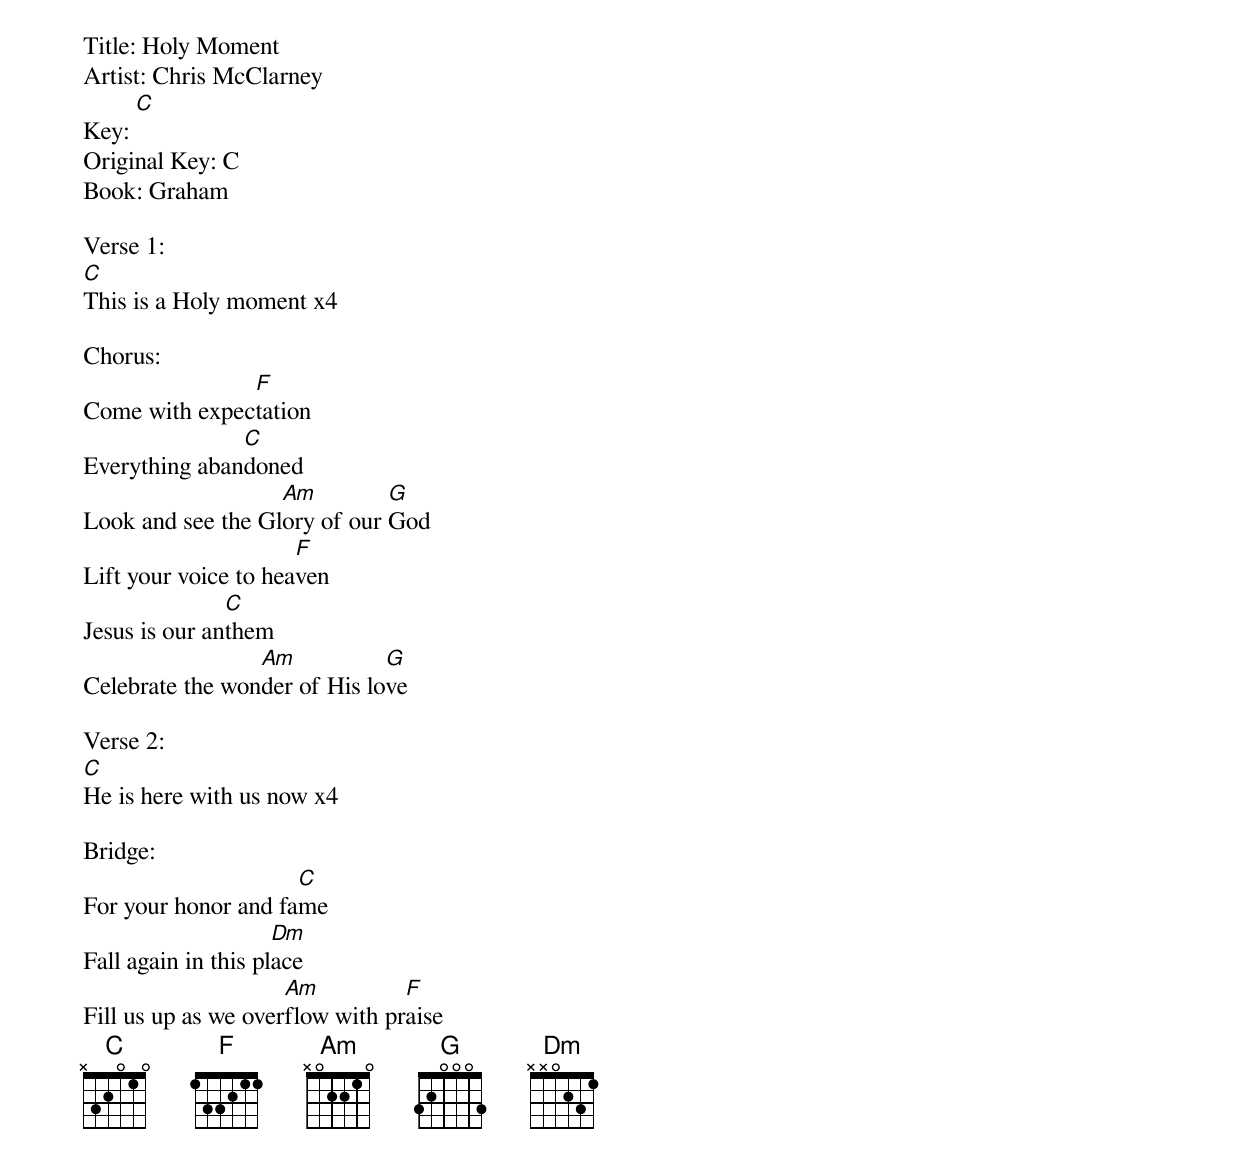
Title: Holy Moment
Artist: Chris McClarney
Key: [C]
Original Key: C
Book: Graham

Verse 1:
[C]This is a Holy moment x4

Chorus:
Come with expec[F]tation
Everything aban[C]doned
Look and see the Gl[Am]ory of our [G]God
Lift your voice to hea[F]ven
Jesus is our an[C]them
Celebrate the won[Am]der of His lo[G]ve

Verse 2:
[C]He is here with us now x4

Bridge:
For your honor and fa[C]me
Fall again in this pl[Dm]ace
Fill us up as we over[Am]flow with pr[F]aise
